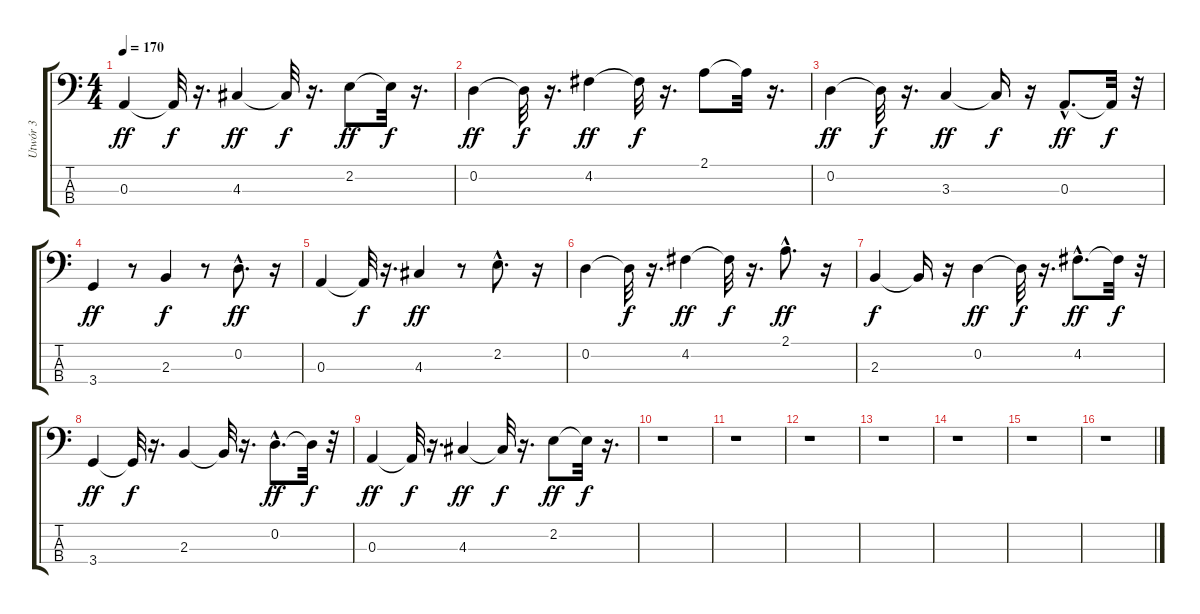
\track ("Utwór 3" "Utwór 3") {instrument electricbassfinger}
\staff {score tabs}
\tuning (G2 D2 A1 E1) {hide}
\ts (4 4)
\tempo 170
\clef f4
\ks c
0.3.4{dy ff} 0.3{t}.32{dy f} r.16{d} 4.3.4{dy ff} 4.3{t}.32{dy f} r.16{d} 2.2.8{dy ff} 2.2{t}.32{dy f} r.16{d} |
0.2.4{dy ff} 0.2{t}.32{dy f} r.16{d} 4.2.4{dy ff} 4.2{t}.32{dy f} r.16{d} 2.1.8 2.1{t}.32 r.16{d} |
0.2.4{dy ff} 0.2{t}.32{dy f} r.16{d} 3.3.4{dy ff} 3.3{t}.16{dy f} r.16 0.3{hac}.8{d dy ff} 0.3{t}.32{dy f} r.32 |
3.4.4{dy ff} r.8 2.3.4{dy f} r.8 0.2{hac}.8{d dy ff} r.16 |
0.3.4 0.3{t}.32{dy f} r.16{d} 4.3.4{dy ff} r.8 2.2{hac}.8{d} r.16 |
0.2.4 0.2{t}.32{dy f} r.16{d} 4.2.4{dy ff} 4.2{t}.32{dy f} r.16{d} 2.1{hac}.8{d dy ff} r.16 |
2.3.4{dy f} 2.3{t}.16 r.16 0.2.4{dy ff} 0.2{t}.32{dy f} r.16{d} 4.2{hac}.8{d dy ff} 4.2{t}.32{dy f} r.32 |
3.4.4{dy ff} 3.4{t}.32{dy f} r.16{d} 2.3.4 2.3{t}.32 r.16{d} 0.2{hac}.8{d dy ff} 0.2{t}.32{dy f} r.32 |
0.3.4{dy ff} 0.3{t}.32{dy f} r.16{d} 4.3.4{dy ff} 4.3{t}.32{dy f} r.16{d} 2.2.8{dy ff} 2.2{t}.32{dy f} r.16{d} |
r.1 |
r.1 |
r.1 |
r.1 |
r.1 |
r.1 |
r.1
